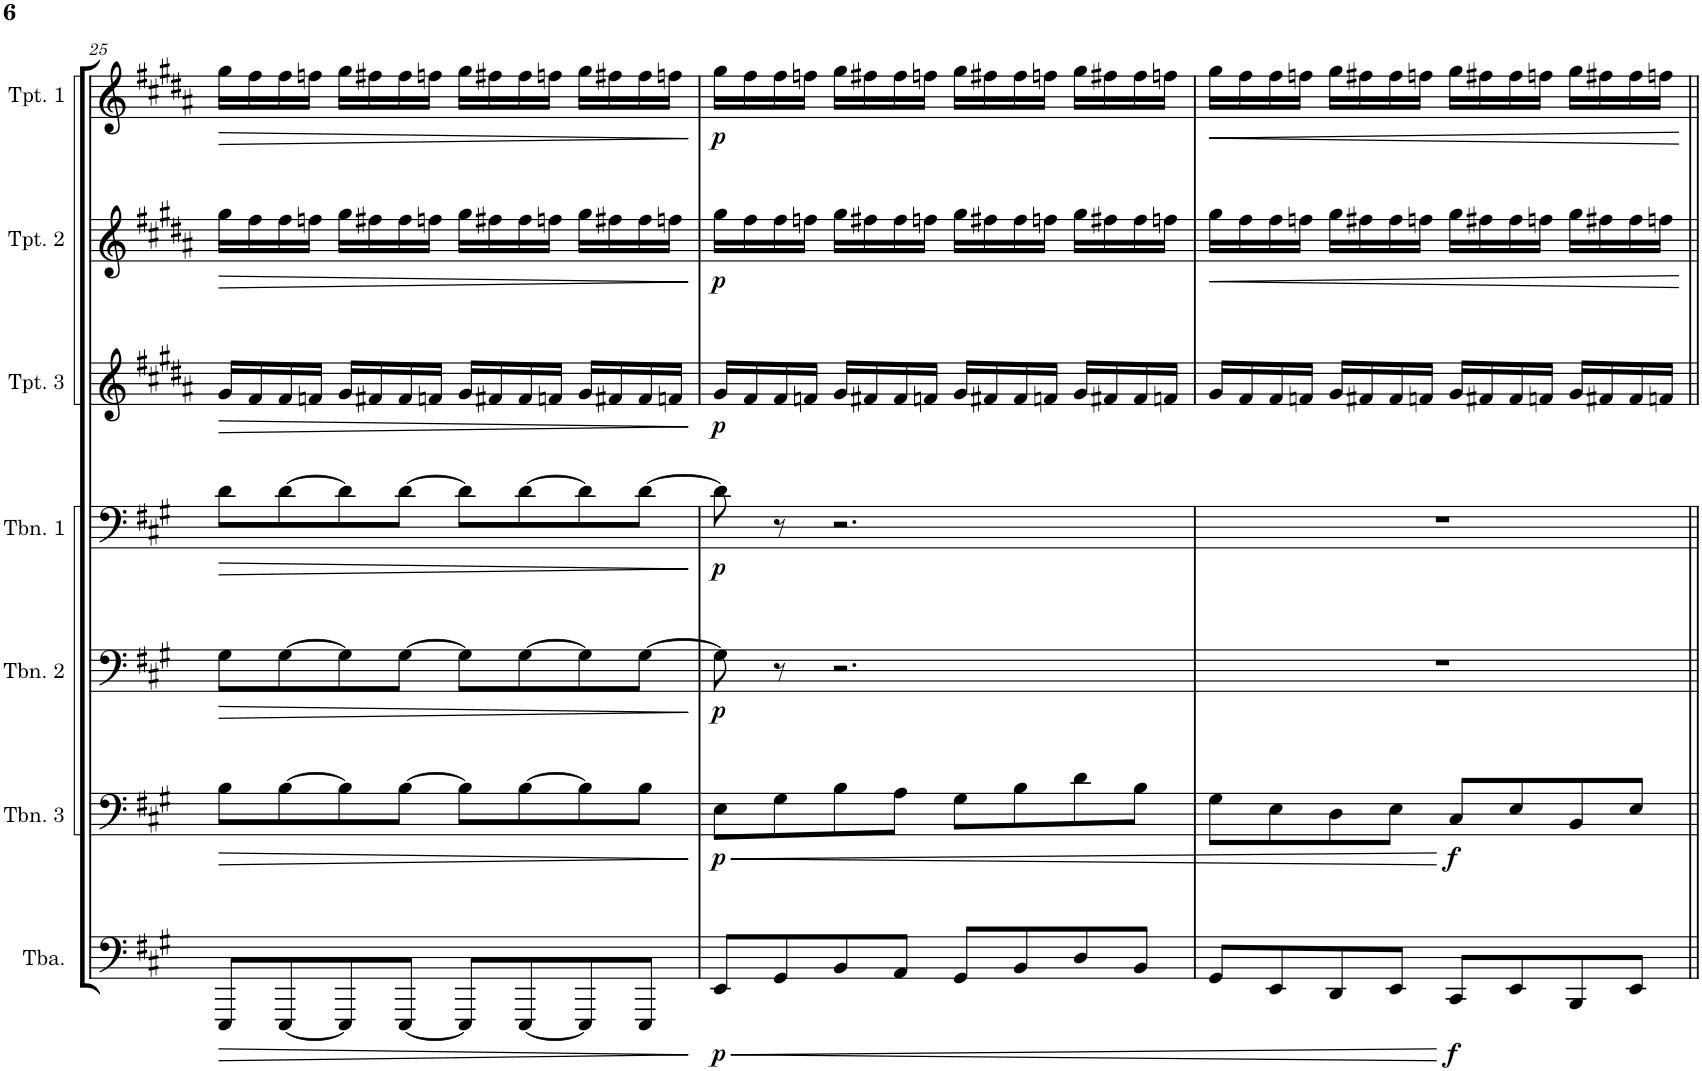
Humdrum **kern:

**kern	**dynam	**kern	**dynam	**kern	**dynam	**kern	**dynam	**kern	**dynam	**kern	**dynam	**kern	**dynam
*part7	*part7	*part6	*part6	*part5	*part5	*part4	*part4	*part3	*part3	*part2	*part2	*part1	*part1
*staff7	*staff7	*staff6	*staff6	*staff5	*staff5	*staff4	*staff4	*staff3	*staff3	*staff2	*staff2	*staff1	*staff1
*I"Tuba	*	*I"Trombone 3	*	*I"Trombone 2	*	*I"Trombone 1	*	*I"Trumpet 3	*	*I"Trumpet 2	*	*I"Trumpet 1	*
*I'Tba.	*	*I'Tbn. 3	*	*I'Tbn. 2	*	*I'Tbn. 1	*	*I'Tpt. 3	*	*I'Tpt. 2	*	*I'Tpt. 1	*
!!LO:PB:g=z
*clefF4	*	*clefF4	*	*clefF4	*	*clefF4	*	*clefG2	*	*clefG2	*	*clefG2	*
*	*	*	*	*	*	*	*	*Trd1c2	*	*Trd1c2	*	*Trd1c2	*
*k[f#c#g#]	*	*k[f#c#g#]	*	*k[f#c#g#]	*	*k[f#c#g#]	*	*k[f#c#g#d#a#]	*	*k[f#c#g#d#a#]	*	*k[f#c#g#d#a#]	*
*M4/4	*	*M4/4	*	*M4/4	*	*M4/4	*	*M4/4	*	*M4/4	*	*M4/4	*
=25	=25	=25	=25	=25	=25	=25	=25	=25	=25	=25	=25	=25	=25
!	!LO:HP:b	!	!LO:HP:b	!	!LO:HP:b	!	!LO:HP:b	!	!LO:HP:b	!	!LO:HP:b	!	!LO:HP:b
8EEE/L	>	8B\L	>	8G#\L	>	8d\L	>	16g#/LL	>	16gg#\LL	>	16gg#\LL	>
.	.	.	.	.	.	.	.	16f#/	.	16ff#\	.	16ff#\	.
[8EEE/	.	[8B\	.	[8G#\	.	[8d\	.	16f#/	.	16ff#\	.	16ff#\	.
.	.	.	.	.	.	.	.	16fn/JJ	.	16ffn\JJ	.	16ffn\JJ	.
8EEE/]	.	8B\]	.	8G#\]	.	8d\]	.	16g#/LL	.	16gg#\LL	.	16gg#\LL	.
.	.	.	.	.	.	.	.	16f#X/	.	16ff#X\	.	16ff#X\	.
[8EEE/J	.	[8B\J	.	[8G#\J	.	[8d\J	.	16f#/	.	16ff#\	.	16ff#\	.
.	.	.	.	.	.	.	.	16fn/JJ	.	16ffn\JJ	.	16ffn\JJ	.
8EEE/L]	.	8B\L]	.	8G#\L]	.	8d\L]	.	16g#/LL	.	16gg#\LL	.	16gg#\LL	.
.	.	.	.	.	.	.	.	16f#X/	.	16ff#X\	.	16ff#X\	.
[8EEE/	.	[8B\	.	[8G#\	.	[8d\	.	16f#/	.	16ff#\	.	16ff#\	.
.	.	.	.	.	.	.	.	16fn/JJ	.	16ffn\JJ	.	16ffn\JJ	.
8EEE/]	.	8B\]	.	8G#\]	.	8d\]	.	16g#/LL	.	16gg#\LL	.	16gg#\LL	.
.	.	.	.	.	.	.	.	16f#X/	.	16ff#X\	.	16ff#X\	.
8EEE/J	.	8B\J	.	[8G#\J	.	[8d\J	.	16f#/	.	16ff#\	.	16ff#\	.
.	.	.	.	.	.	.	.	16fn/JJ	.	16ffn\JJ	.	16ffn\JJ	.
.	]	.	]	.	]	.	]	.	]	.	]	.	]
=26	=26	=26	=26	=26	=26	=26	=26	=26	=26	=26	=26	=26	=26
!	!LO:HP:b	!	!LO:HP:b	!	!	!	!	!	!	!	!	!	!
!	!LO:DY:n=1:b	!	!LO:DY:n=1:b	!	!LO:DY:b	!	!LO:DY:b	!	!LO:DY:b	!	!LO:DY:b	!	!LO:DY:b
8EE/L	< p	8E\L	< p	8G#\]	p	8d\]	p	16g#/LL	p	16gg#\LL	p	16gg#\LL	p
.	.	.	.	.	.	.	.	16f#/	.	16ff#\	.	16ff#\	.
8GG#/	.	8G#\	.	8r	.	8r	.	16f#/	.	16ff#\	.	16ff#\	.
.	.	.	.	.	.	.	.	16fn/JJ	.	16ffn\JJ	.	16ffn\JJ	.
8BB/	.	8B\	.	2.r	.	2.r	.	16g#/LL	.	16gg#\LL	.	16gg#\LL	.
.	.	.	.	.	.	.	.	16f#X/	.	16ff#X\	.	16ff#X\	.
8AA/J	.	8A\J	.	.	.	.	.	16f#/	.	16ff#\	.	16ff#\	.
.	.	.	.	.	.	.	.	16fn/JJ	.	16ffn\JJ	.	16ffn\JJ	.
8GG#/L	.	8G#\L	.	.	.	.	.	16g#/LL	.	16gg#\LL	.	16gg#\LL	.
.	.	.	.	.	.	.	.	16f#X/	.	16ff#X\	.	16ff#X\	.
8BB/	.	8B\	.	.	.	.	.	16f#/	.	16ff#\	.	16ff#\	.
.	.	.	.	.	.	.	.	16fn/JJ	.	16ffn\JJ	.	16ffn\JJ	.
8D/	.	8d\	.	.	.	.	.	16g#/LL	.	16gg#\LL	.	16gg#\LL	.
.	.	.	.	.	.	.	.	16f#X/	.	16ff#X\	.	16ff#X\	.
8BB/J	.	8B\J	.	.	.	.	.	16f#/	.	16ff#\	.	16ff#\	.
.	.	.	.	.	.	.	.	16fn/JJ	.	16ffn\JJ	.	16ffn\JJ	.
=27	=27	=27	=27	=27	=27	=27	=27	=27	=27	=27	=27	=27	=27
!	!	!	!	!	!	!	!	!	!	!	!LO:HP:b	!	!LO:HP:b
8GG#/L	.	8G#\L	.	1r	.	1r	.	16g#/LL	.	16gg#\LL	<	16gg#\LL	<
.	.	.	.	.	.	.	.	16f#/	.	16ff#\	.	16ff#\	.
8EE/	.	8E\	.	.	.	.	.	16f#/	.	16ff#\	.	16ff#\	.
.	.	.	.	.	.	.	.	16fn/JJ	.	16ffn\JJ	.	16ffn\JJ	.
8DD/	.	8D\	.	.	.	.	.	16g#/LL	.	16gg#\LL	.	16gg#\LL	.
.	.	.	.	.	.	.	.	16f#X/	.	16ff#X\	.	16ff#X\	.
8EE/J	.	8E\J	.	.	.	.	.	16f#/	.	16ff#\	.	16ff#\	.
.	.	.	.	.	.	.	.	16fn/JJ	.	16ffn\JJ	.	16ffn\JJ	.
!	!LO:DY:n=1:b	!	!LO:DY:n=1:b	!	!	!	!	!	!	!	!	!	!
8CC#/L	[ f	8C#/L	[ f	.	.	.	.	16g#/LL	.	16gg#\LL	.	16gg#\LL	.
.	.	.	.	.	.	.	.	16f#X/	.	16ff#X\	.	16ff#X\	.
8EE/	.	8E/	.	.	.	.	.	16f#/	.	16ff#\	.	16ff#\	.
.	.	.	.	.	.	.	.	16fn/JJ	.	16ffn\JJ	.	16ffn\JJ	.
8BBB/	.	8BB/	.	.	.	.	.	16g#/LL	.	16gg#\LL	.	16gg#\LL	.
.	.	.	.	.	.	.	.	16f#X/	.	16ff#X\	.	16ff#X\	.
8EE/J	.	8E/J	.	.	.	.	.	16f#/	.	16ff#\	.	16ff#\	.
.	.	.	.	.	.	.	.	16fn/JJ	.	16ffn\JJ	.	16ffn\JJ	.
.	.	.	.	.	.	.	.	.	.	.	[	.	[
=||	=||	=||	=||	=||	=||	=||	=||	=||	=||	=||	=||	=||	=||
*-	*-	*-	*-	*-	*-	*-	*-	*-	*-	*-	*-	*-	*-
